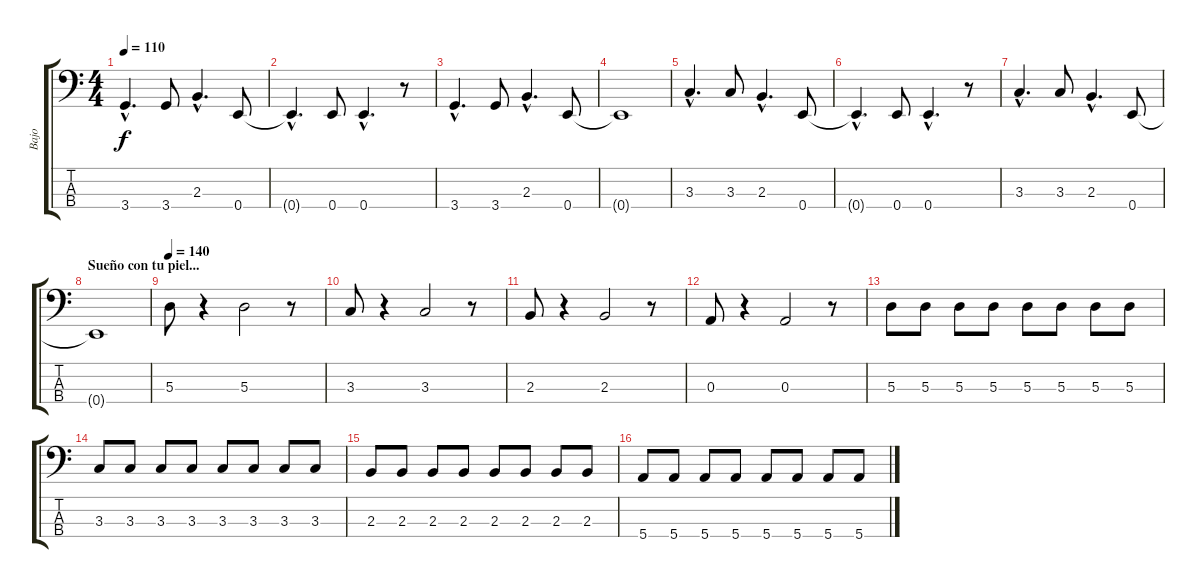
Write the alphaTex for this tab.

\track ("Bajo" "Bajo") {instrument electricbasspick}
\staff {score tabs}
\tuning (G2 D2 A1 E1) {hide}
\ts (4 4)
\tempo 110
\clef f4
\ks c
3.4{hac}.4{d dy f} 3.4.8 2.3{hac}.4{d} 0.4.8 |
0.4{hac t}.4{d} 0.4.8 0.4{hac}.4{d} r.8 |
3.4{hac}.4{d} 3.4.8 2.3{hac}.4{d} 0.4.8 |
0.4{t}.1 |
3.3{hac}.4{d} 3.3.8 2.3{hac}.4{d} 0.4.8 |
0.4{hac t}.4{d} 0.4.8 0.4{hac}.4{d} r.8 |
3.3{hac}.4{d} 3.3.8 2.3{hac}.4{d} 0.4.8 |
\section ("" "Sueño con tu piel...")
0.4{t}.1 |
\tempo 140
5.3.8 r.4 5.3.2 r.8 |
3.3.8 r.4 3.3.2 r.8 |
2.3.8 r.4 2.3.2 r.8 |
0.3.8 r.4 0.3.2 r.8 |
5.3.8 5.3.8 5.3.8 5.3.8 5.3.8 5.3.8 5.3.8 5.3.8 |
3.3.8 3.3.8 3.3.8 3.3.8 3.3.8 3.3.8 3.3.8 3.3.8 |
2.3.8 2.3.8 2.3.8 2.3.8 2.3.8 2.3.8 2.3.8 2.3.8 |
5.4.8 5.4.8 5.4.8 5.4.8 5.4.8 5.4.8 5.4.8 5.4.8
